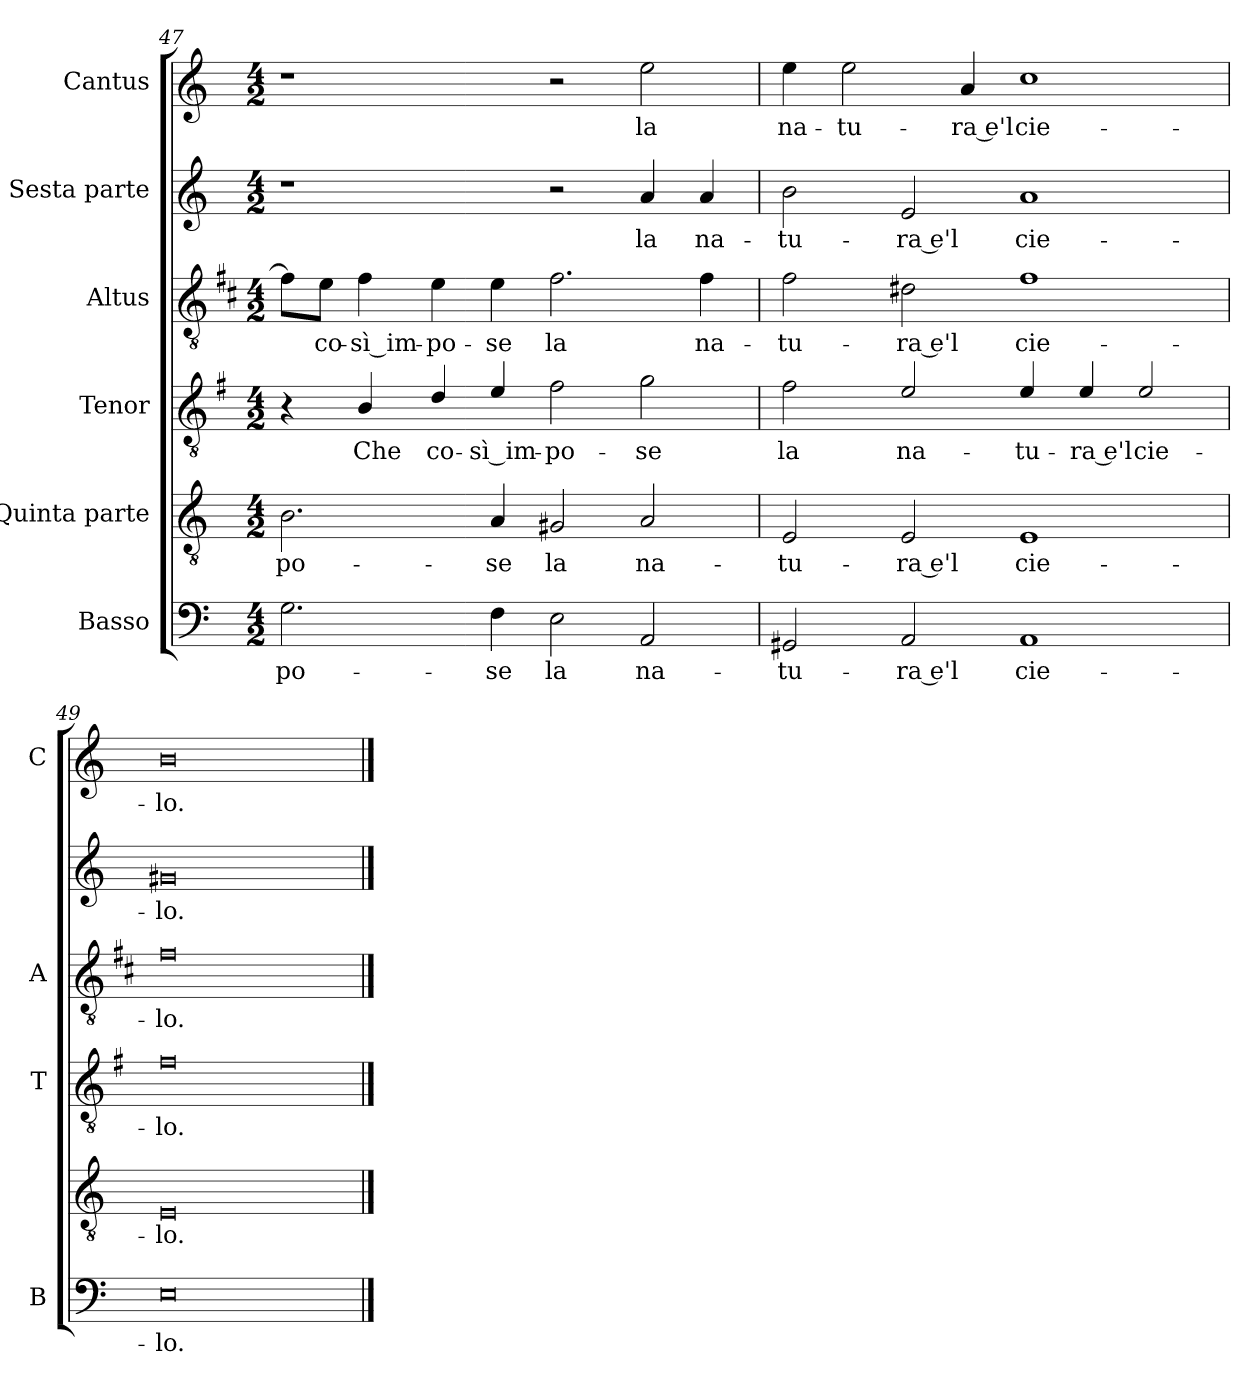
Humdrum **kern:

**kern	**text	**kern	**text	**kern	**text	**kern	**text	**kern	**text	**kern	**text
*part6	*part6	*part5	*part5	*part4	*part4	*part3	*part3	*part2	*part2	*part1	*part1
*staff6	*staff6	*staff5	*staff5	*staff4	*staff4	*staff3	*staff3	*staff2	*staff2	*staff1	*staff1
*I"Basso	*	*I"Quinta parte	*	*I"Tenor	*	*I"Altus	*	*I"Sesta parte	*	*I"Cantus	*
*I'B	*	*	*	*I'T	*	*I'A	*	*	*	*I'C	*
!!LO:LB:g=z
*clefF4	*	*clefGv2	*	*clefGv2	*	*clefGv2	*	*clefG2	*	*clefG2	*
*	*	*	*	*ITrd4c7	*	*ITrd1c2	*	*	*	*	*
*k[]	*	*k[]	*	*k[]	*	*k[]	*	*k[]	*	*k[]	*
*C:	*	*C:	*	*C:	*	*C:	*	*C:	*	*C:	*
*M4/2	*	*M4/2	*	*M4/2	*	*M4/2	*	*M4/2	*	*M4/2	*
=47	=47	=47	=47	=47	=47	=47	=47	=47	=47	=47	=47
!	!LO:LY:b	!	!LO:LY:b	!	!	!	!	!	!	!	!
2.G\	-po-	2.B\	-po-	4r	.	8e\L]	.	1r	.	1r	.
!	!	!	!	!	!	!	!LO:LY:b	!	!	!	!
.	.	.	.	.	.	8d\J	co-	.	.	.	.
!	!	!	!	!	!LO:LY:b	!	!LO:LY:b	!	!	!	!
.	.	.	.	4E/	Che	4e\	-sì im-	.	.	.	.
!	!	!	!	!	!LO:LY:b	!	!LO:LY:b	!	!	!	!
.	.	.	.	4G/	co-	4d\	-po-	.	.	.	.
!	!LO:LY:b	!	!LO:LY:b	!	!LO:LY:b	!	!LO:LY:b	!	!	!	!
4F\	-se	4A/	-se	4A/	-sì im-	4d\	-se	.	.	.	.
!	!LO:LY:b	!	!LO:LY:b	!	!LO:LY:b	!	!LO:LY:b	!	!	!	!
2E\	la	2G#X/	la	2B\	-po-	2.e\	la	2r	.	2r	.
!	!LO:LY:b	!	!LO:LY:b	!	!LO:LY:b	!	!	!	!LO:LY:b	!	!LO:LY:b
2AA/	na-	2A/	na-	2c\	-se	.	.	4a/	la	2ee\	la
!	!	!	!	!	!	!	!LO:LY:b	!	!LO:LY:b	!	!
.	.	.	.	.	.	4e\	na-	4a/	na-	.	.
=48	=48	=48	=48	=48	=48	=48	=48	=48	=48	=48	=48
!	!LO:LY:b	!	!LO:LY:b	!	!LO:LY:b	!	!LO:LY:b	!	!LO:LY:b	!	!LO:LY:b
2GG#X/	-tu-	2E/	-tu-	2B\	la	2e\	-tu-	2b\	-tu-	4ee\	na-
!	!	!	!	!	!	!	!	!	!	!	!LO:LY:b
.	.	.	.	.	.	.	.	.	.	2ee\	-tu-
!	!LO:LY:b	!	!LO:LY:b	!	!LO:LY:b	!	!LO:LY:b	!	!LO:LY:b	!	!
2AA/	-ra e'l	2E/	-ra e'l	2A/	na-	2c#X\	-ra e'l	2e/	-ra e'l	.	.
!	!	!	!	!	!	!	!	!	!	!	!LO:LY:b
.	.	.	.	.	.	.	.	.	.	4a/	-ra e'l
!	!LO:LY:b	!	!LO:LY:b	!	!LO:LY:b	!	!LO:LY:b	!	!LO:LY:b	!	!LO:LY:b
1AA	cie-	1E	cie-	4A/	-tu-	1e	cie-	1a	cie-	1cc	cie-
!	!	!	!	!	!LO:LY:b	!	!	!	!	!	!
.	.	.	.	4A/	-ra e'l	.	.	.	.	.	.
!	!	!	!	!	!LO:LY:b	!	!	!	!	!	!
.	.	.	.	2A/	cie-	.	.	.	.	.	.
=49	=49	=49	=49	=49	=49	=49	=49	=49	=49	=49	=49
!	!LO:LY:b	!	!LO:LY:b	!	!LO:LY:b	!	!LO:LY:b	!	!LO:LY:b	!	!LO:LY:b
0E	-lo.	0E	-lo.	0B	-lo.	0e	-lo.	0g#X	-lo.	0b	-lo.
==	==	==	==	==	==	==	==	==	==	==	==
*-	*-	*-	*-	*-	*-	*-	*-	*-	*-	*-	*-
